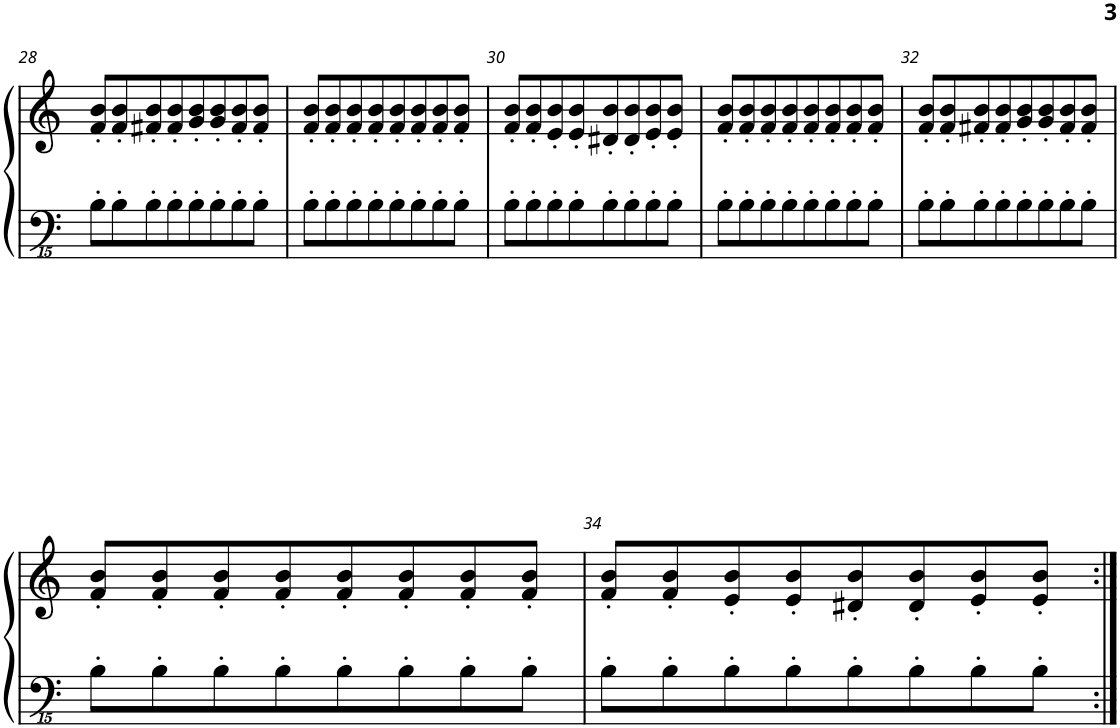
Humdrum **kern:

**kern	**kern
*part1	*part1
*staff2	*staff1
*I"Piano, Right	*
*I'Pno.	*
!!LO:PB:g=z
*clefFvv4	*clefG2
*k[]	*k[]
*M8/8	*M8/8
=28	=28
8BBB'\L	8f/' 8b/'L
8BBB'\	8f/' 8b/'
8BBB'\	8f#X/' 8b/'
8BBB'\	8f#/' 8b/'
8BBB'\	8g/' 8b/'
8BBB'\	8g/' 8b/'
8BBB'\	8f#/' 8b/'
8BBB'\J	8f#/' 8b/'J
=29	=29
8BBB'\L	8f/' 8b/'L
8BBB'\	8f/' 8b/'
8BBB'\	8f/' 8b/'
8BBB'\	8f/' 8b/'
8BBB'\	8f/' 8b/'
8BBB'\	8f/' 8b/'
8BBB'\	8f/' 8b/'
8BBB'\J	8f/' 8b/'J
=30	=30
8BBB'\L	8f/' 8b/'L
8BBB'\	8f/' 8b/'
8BBB'\	8e/' 8b/'
8BBB'\	8e/' 8b/'
8BBB'\	8d#X/' 8b/'
8BBB'\	8d#/' 8b/'
8BBB'\	8e/' 8b/'
8BBB'\J	8e/' 8b/'J
=31	=31
8BBB'\L	8f/' 8b/'L
8BBB'\	8f/' 8b/'
8BBB'\	8f/' 8b/'
8BBB'\	8f/' 8b/'
8BBB'\	8f/' 8b/'
8BBB'\	8f/' 8b/'
8BBB'\	8f/' 8b/'
8BBB'\J	8f/' 8b/'J
=32	=32
8BBB'\L	8f/' 8b/'L
8BBB'\	8f/' 8b/'
8BBB'\	8f#X/' 8b/'
8BBB'\	8f#/' 8b/'
8BBB'\	8g/' 8b/'
8BBB'\	8g/' 8b/'
8BBB'\	8f#/' 8b/'
8BBB'\J	8f#/' 8b/'J
!!LO:LB:g=z
=33	=33
8BBB'\L	8f/' 8b/'L
8BBB'\	8f/' 8b/'
8BBB'\	8f/' 8b/'
8BBB'\	8f/' 8b/'
8BBB'\	8f/' 8b/'
8BBB'\	8f/' 8b/'
8BBB'\	8f/' 8b/'
8BBB'\J	8f/' 8b/'J
=34	=34
8BBB'\L	8f/' 8b/'L
8BBB'\	8f/' 8b/'
8BBB'\	8e/' 8b/'
8BBB'\	8e/' 8b/'
8BBB'\	8d#X/' 8b/'
8BBB'\	8d#/' 8b/'
8BBB'\	8e/' 8b/'
8BBB'\J	8e/' 8b/'J
=:|!	=:|!
*-	*-
